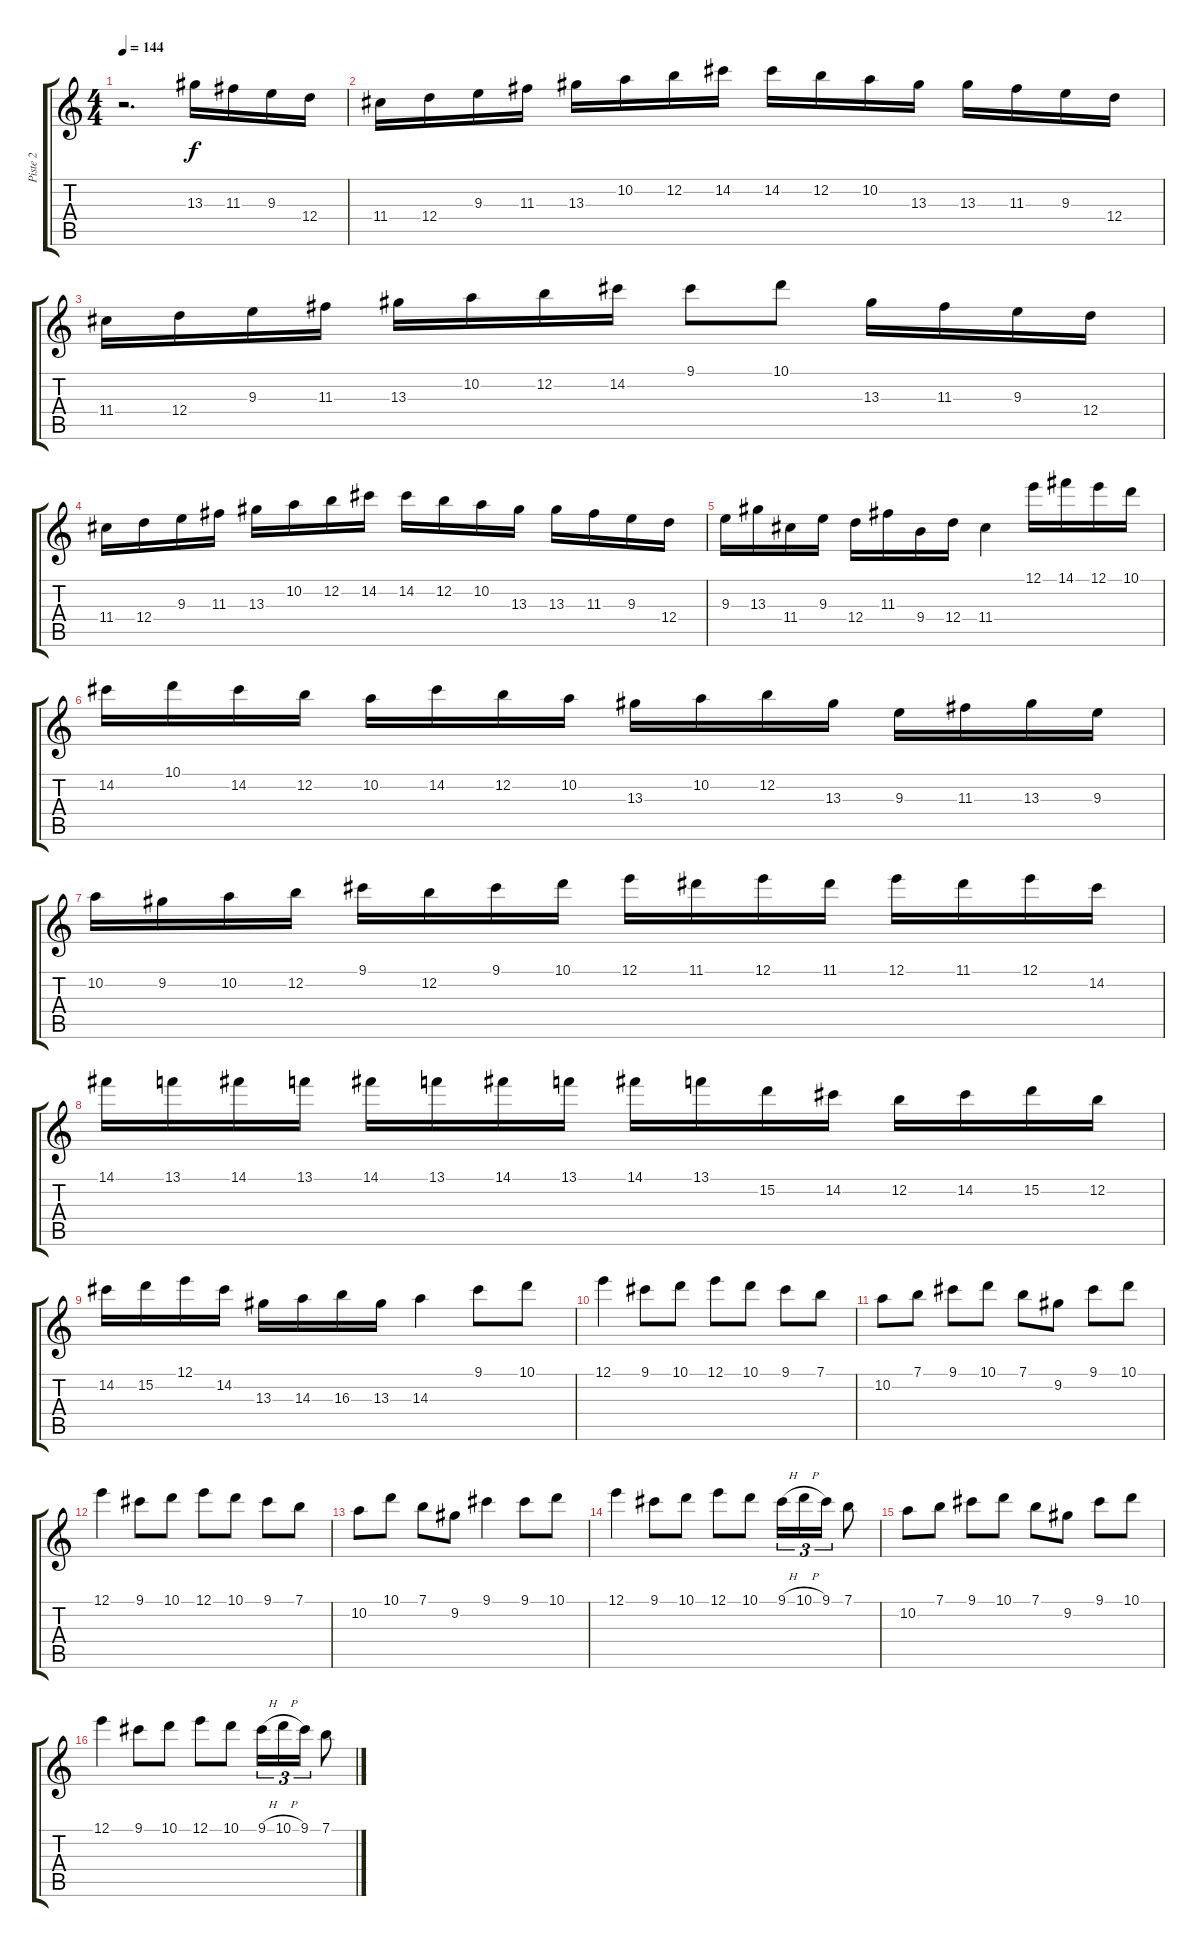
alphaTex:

\track ("Piste 2" "Piste 2") {instrument overdrivenguitar}
\staff {score tabs}
\tuning (E4 B3 G3 D3 A2 E2) {hide}
\ts (4 4)
\tempo 144
\clef g2
\ks c
r.2{d dy f} 13.3.16 11.3.16 9.3.16 12.4.16 |
11.4.16 12.4.16 9.3.16 11.3.16 13.3.16 10.2.16 12.2.16 14.2.16 14.2.16 12.2.16 10.2.16 13.3.16 13.3.16 11.3.16 9.3.16 12.4.16 |
11.4.16 12.4.16 9.3.16 11.3.16 13.3.16 10.2.16 12.2.16 14.2.16 9.1.8 10.1.8 13.3.16 11.3.16 9.3.16 12.4.16 |
11.4.16 12.4.16 9.3.16 11.3.16 13.3.16 10.2.16 12.2.16 14.2.16 14.2.16 12.2.16 10.2.16 13.3.16 13.3.16 11.3.16 9.3.16 12.4.16 |
9.3.16 13.3.16 11.4.16 9.3.16 12.4.16 11.3.16 9.4.16 12.4.16 11.4.4 12.1.16 14.1.16 12.1.16 10.1.16 |
14.2.16 10.1.16 14.2.16 12.2.16 10.2.16 14.2.16 12.2.16 10.2.16 13.3.16 10.2.16 12.2.16 13.3.16 9.3.16 11.3.16 13.3.16 9.3.16 |
10.2.16 9.2.16 10.2.16 12.2.16 9.1.16 12.2.16 9.1.16 10.1.16 12.1.16 11.1.16 12.1.16 11.1.16 12.1.16 11.1.16 12.1.16 14.2.16 |
14.1.16 13.1.16 14.1.16 13.1.16 14.1.16 13.1.16 14.1.16 13.1.16 14.1.16 13.1.16 15.2.16 14.2.16 12.2.16 14.2.16 15.2.16 12.2.16 |
14.2.16 15.2.16 12.1.16 14.2.16 13.3.16 14.3.16 16.3.16 13.3.16 14.3.4 9.1.8 10.1.8 |
12.1.4 9.1.8 10.1.8 12.1.8 10.1.8 9.1.8 7.1.8 |
10.2.8 7.1.8 9.1.8 10.1.8 7.1.8 9.2.8 9.1.8 10.1.8 |
12.1.4 9.1.8 10.1.8 12.1.8 10.1.8 9.1.8 7.1.8 |
10.2.8 10.1.8 7.1.8 9.2.8 9.1.4 9.1.8 10.1.8 |
12.1.4 9.1.8 10.1.8 12.1.8 10.1.8 9.1{h}.16{tu (3 2)} 10.1{h}.16{tu (3 2)} 9.1.16{tu (3 2)} 7.1.8 |
10.2.8 7.1.8 9.1.8 10.1.8 7.1.8 9.2.8 9.1.8 10.1.8 |
12.1.4 9.1.8 10.1.8 12.1.8 10.1.8 9.1{h}.16{tu (3 2)} 10.1{h}.16{tu (3 2)} 9.1.16{tu (3 2)} 7.1.8
